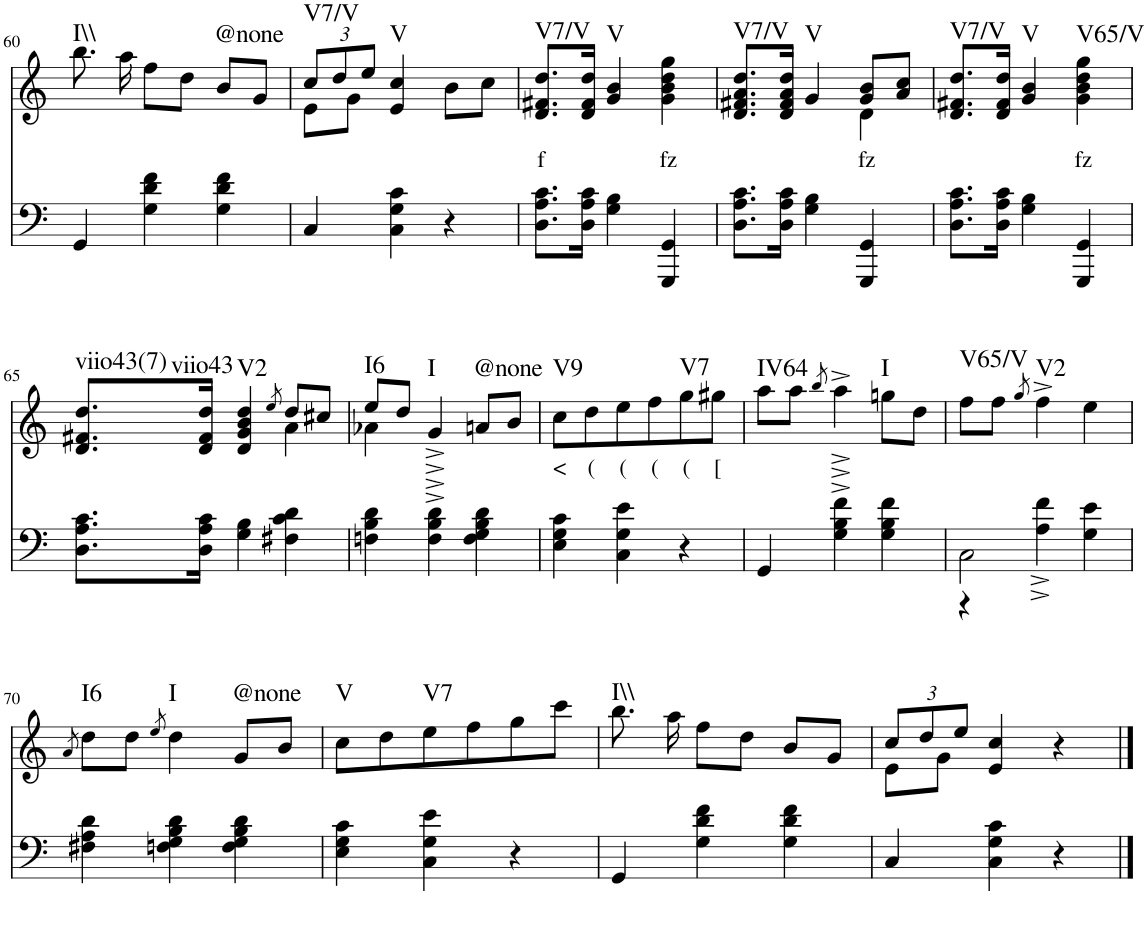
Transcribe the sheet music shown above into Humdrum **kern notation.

**kern	**kern	**text	**harte
*part2	*part1	*part1	*part1
*staff2	*staff1	*staff1	*
*I"piano	*I"piano	*	*
*I'Pno	*I'Pno	*	*
!!LO:PB:g=z
*clefF4	*clefG2	*	*
*k[]	*k[]	*	*
*M3/4	*M3/4	*	*
=60	=60	=60	=60
!	!	!	!LO:H:kt=I\\
4GG/	8.bb\	.	N
.	16aa\	.	.
4G\ 4d\ 4f\	8ff\L	.	.
.	8dd\J	.	.
!	!	!	!LO:H:kt=@none
4G\ 4d\ 4f\	8b/L	.	N
.	8g/J	.	.
=61	=61	=61	=61
*	*Xbrackettup	*	*
*	*^	*	*
!	!	!	!	!LO:H:kt=V7/V
4C/	12cc/L	8e\L	.	N
.	12dd/	.	.	.
.	.	8g\J	.	.
.	12ee/J	.	.	.
!	!	!	!	!LO:H:kt=V
4C\ 4G\ 4c\	4e/ 4cc/	4ryy	.	N
4r	4ryy	8b\L	.	.
.	.	8cc\J	.	.
=62	=62	=62	=62	=62
!	!	!	!LO:LY:b	!LO:H:kt=V7/V
*	*v	*v	*	*
8.D\ 8.A\ 8.c\L	8.d/ 8.f#X/ 8.dd/L	f	N
16D\ 16A\ 16c\Jk	16d/ 16f#/ 16dd/Jk	.	.
!	!	!	!LO:H:kt=V
4G\ 4B\	4g/ 4b/	.	N
!	!	!LO:LY:b	!
4GGG/ 4GG/	4g\ 4b\ 4dd\ 4gg\	fz	.
=63	=63	=63	=63
*	*^	*	*
!	!	!	!	!LO:H:kt=V7/V
8.D\ 8.A\ 8.c\L	8.d/ 8.f#X/ 8.a/ 8.dd/L	2ryy	.	N
16D\ 16A\ 16c\Jk	16d/ 16f#/ 16a/ 16dd/Jk	.	.	.
!	!	!	!	!LO:H:kt=V
4G\ 4B\	4g/	.	.	N
!	!	!	!LO:LY:b	!
4GGG/ 4GG/	8g/ 8b/L	4d\	fz	.
.	8a/ 8cc/J	.	.	.
*	*v	*v	*	*
=64	=64	=64	=64
!	!	!	!LO:H:kt=V7/V
8.D\ 8.A\ 8.c\L	8.d/ 8.f#X/ 8.dd/L	.	N
16D\ 16A\ 16c\Jk	16d/ 16f#/ 16dd/Jk	.	.
!	!	!	!LO:H:kt=V
4G\ 4B\	4g/ 4b/	.	N
!	!	!LO:LY:b	!LO:H:kt=V65/V
4GGG/ 4GG/	4g\ 4b\ 4dd\ 4gg\	fz	N
!!LO:LB:g=z
=65	=65	=65	=65
*	*^	*	*
!	!	!	!	!LO:H:n=1:kt=viio43(7)
!	!	!	!	!LO:H:n=2:kt=viio43
8.D\ 8.A\ 8.c\L	8.d/ 8.f#X/ 8.dd/L	2ryy	.	N N
16D\ 16A\ 16c\Jk	16d/ 16f#/ 16dd/Jk	.	.	.
!	!	!	!	!LO:H:kt=V2
4G\ 4B\	4d/ 4g/ 4b/ 4dd/	.	.	N
.	8qee/	.	.	.
4F#X\ 4c\ 4d\	8dd/L	4a\	.	.
.	8cc#X/J	.	.	.
=66	=66	=66	=66	=66
!	!	!	!	!LO:H:kt=I6
4Fn\ 4B\ 4d\	8ee/L	4a-X\	.	N
.	8dd/J	.	.	.
!	!	!	!	!LO:H:kt=I
4F\^ 4B\^ 4d\^	4g^/	2ryy	.	N
!	!	!	!	!LO:H:kt=@none
4F\ 4G\ 4B\ 4d\	8an/L	.	.	N
.	8b/J	.	.	.
*	*v	*v	*	*
=67	=67	=67	=67
!	!	!LO:LY:b	!LO:H:kt=V9
4E\ 4G\ 4c\	8cc\L	<	N
!	!	!LO:LY:b	!
.	8dd\	(	.
!	!	!LO:LY:b	!
4C\ 4G\ 4e\	8ee\	(	.
!	!	!LO:LY:b	!
.	8ff\	(	.
!	!	!LO:LY:b	!LO:H:kt=V7
4r	8gg\	(	N
!	!	!LO:LY:b	!
.	8gg#X\J	[	.
=68	=68	=68	=68
!	!	!	!LO:H:kt=IV64
4GG/	8aa\L	.	N
.	8aa\J	.	.
.	8qbb/	.	.
4G\^ 4B\^ 4f\^	4aa^\	.	.
!	!	!	!LO:H:kt=I
4G\ 4B\ 4f\	8ggn\L	.	N
.	8dd\J	.	.
=69	=69	=69	=69
*^	*	*	*
!	!	!	!	!LO:H:kt=V65/V
2C\	4r	8ff\L	.	N
.	.	8ff\J	.	.
.	.	8qgg/	.	.
!	!	!	!	!LO:H:kt=V2
.	4A\^ 4f\^	4ff^\	.	N
4ryy	4G\ 4e\	4ee\	.	.
*v	*v	*	*	*
!!LO:LB:g=z
=70	=70	=70	=70
.	8qa/	.	.
!	!	!	!LO:H:kt=I6
4F#X\ 4A\ 4d\	8dd\L	.	N
.	8dd\J	.	.
.	8qee/	.	.
!	!	!	!LO:H:kt=I
4Fn\ 4G\ 4B\ 4d\	4dd\	.	N
!	!	!	!LO:H:kt=@none
4F\ 4G\ 4B\ 4d\	8g/L	.	N
.	8b/J	.	.
=71	=71	=71	=71
!	!	!	!LO:H:kt=V
4E\ 4G\ 4c\	8cc\L	.	N
.	8dd\	.	.
!	!	!	!LO:H:kt=V7
4C\ 4G\ 4e\	8ee\	.	N
.	8ff\	.	.
4r	8gg\	.	.
.	8ccc\J	.	.
=72	=72	=72	=72
!	!	!	!LO:H:kt=I\\
4GG/	8.bb\	.	N
.	16aa\	.	.
4G\ 4d\ 4f\	8ff\L	.	.
.	8dd\J	.	.
4G\ 4d\ 4f\	8b/L	.	.
.	8g/J	.	.
=73	=73	=73	=73
*	*^	*	*
4C/	12cc/L	8e\L	.	.
.	12dd/	.	.	.
.	.	8g\J	.	.
.	12ee/J	.	.	.
4C\ 4G\ 4c\	4e/ 4cc/	2ryy	.	.
4r	4r	.	.	.
*	*v	*v	*	*
==	==	==	==
*-	*-	*-	*-
